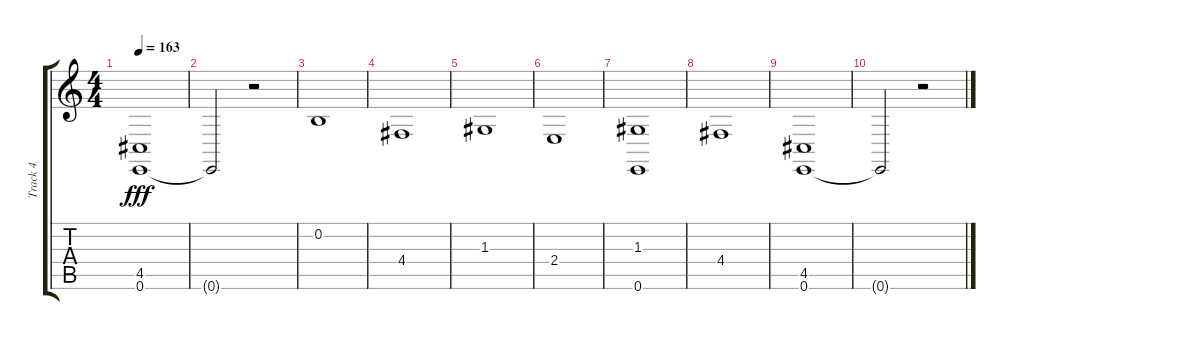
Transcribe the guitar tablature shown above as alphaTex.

\track ("Track 4" "Track 4") {instrument acousticgrandpiano}
\staff {score tabs}
\tuning (E4 B3 G3 D3 A2 E2) {hide}
\ts (4 4)
\tempo 163
\clef g2
\ks c
(4.5 0.6).1{dy fff} |
0.6{t}.2 r.2 |
0.2.1 |
4.4.1 |
1.3.1 |
2.4.1 |
(1.3 0.6).1 |
4.4.1 |
(4.5 0.6).1 |
0.6{t}.2 r.2
